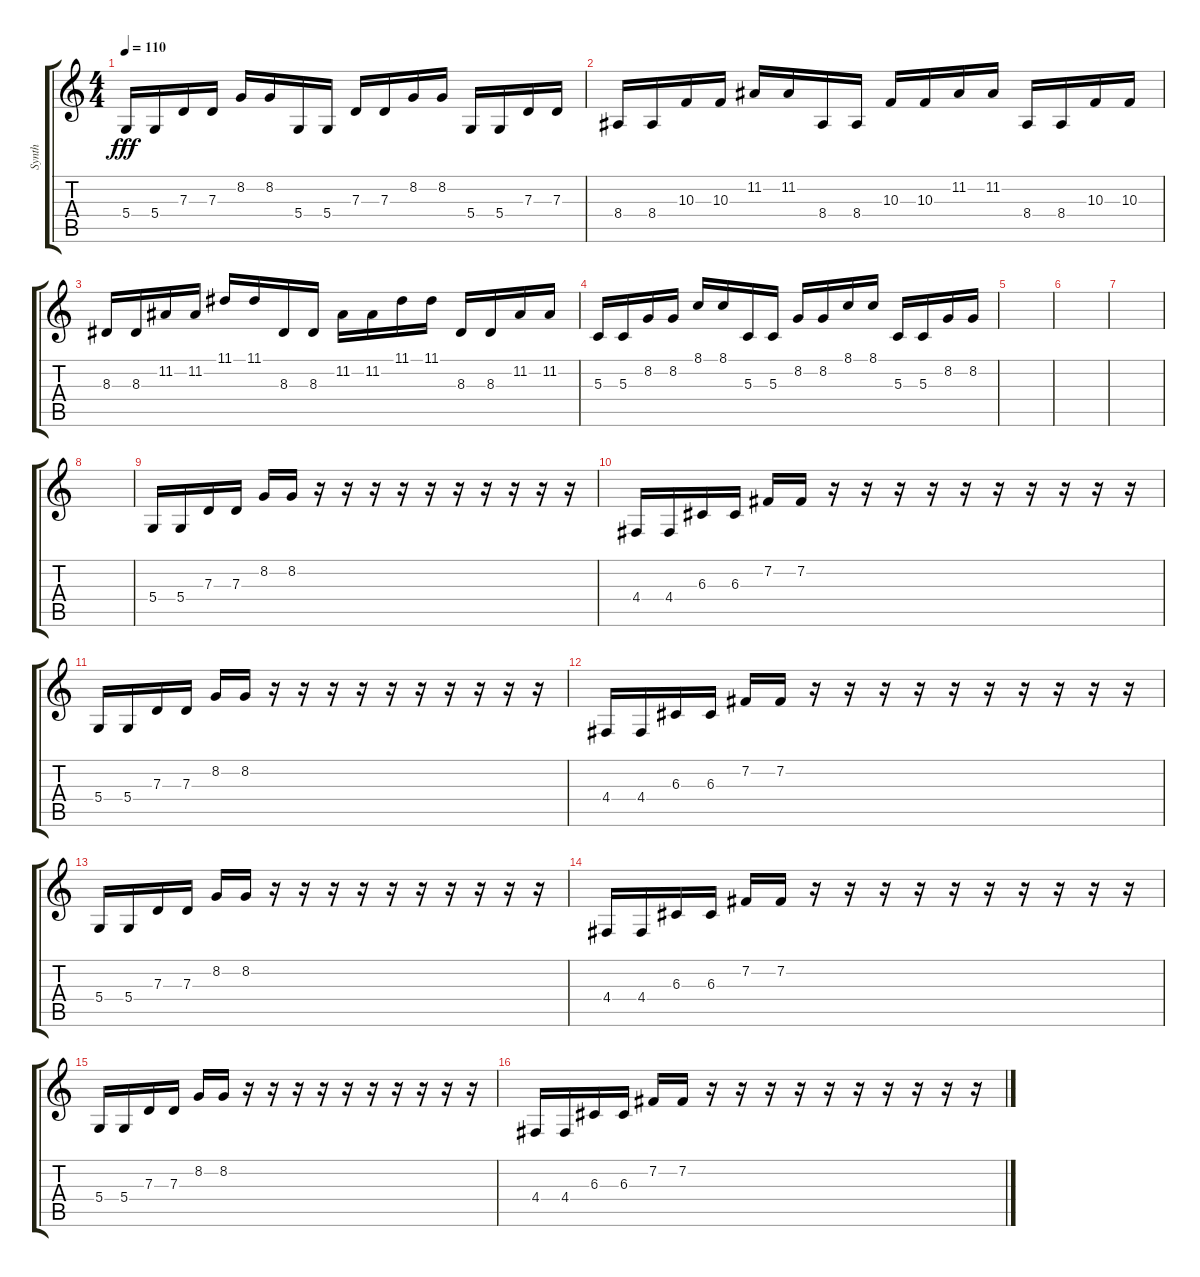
\track ("Synth" "Synth") {instrument pad3polysynth}
\staff {score tabs}
\tuning (E4 B3 G3 D3 A2 E2) {hide}
\ts (4 4)
\tempo 110
\clef g2
\ks c
5.4.16{dy fff} 5.4.16 7.3.16 7.3.16 8.2.16 8.2.16 5.4.16 5.4.16 7.3.16 7.3.16 8.2.16 8.2.16 5.4.16 5.4.16 7.3.16 7.3.16 |
8.4.16 8.4.16 10.3.16 10.3.16 11.2.16 11.2.16 8.4.16 8.4.16 10.3.16 10.3.16 11.2.16 11.2.16 8.4.16 8.4.16 10.3.16 10.3.16 |
8.3.16 8.3.16 11.2.16 11.2.16 11.1.16 11.1.16 8.3.16 8.3.16 11.2.16 11.2.16 11.1.16 11.1.16 8.3.16 8.3.16 11.2.16 11.2.16 |
5.3.16 5.3.16 8.2.16 8.2.16 8.1.16 8.1.16 5.3.16 5.3.16 8.2.16 8.2.16 8.1.16 8.1.16 5.3.16 5.3.16 8.2.16 8.2.16 |
|
|
|
|
5.4.16 5.4.16 7.3.16 7.3.16 8.2.16 8.2.16 r.16 r.16 r.16 r.16 r.16 r.16 r.16 r.16 r.16 r.16 |
4.4.16 4.4.16 6.3.16 6.3.16 7.2.16 7.2.16 r.16 r.16 r.16 r.16 r.16 r.16 r.16 r.16 r.16 r.16 |
5.4.16 5.4.16 7.3.16 7.3.16 8.2.16 8.2.16 r.16 r.16 r.16 r.16 r.16 r.16 r.16 r.16 r.16 r.16 |
4.4.16 4.4.16 6.3.16 6.3.16 7.2.16 7.2.16 r.16 r.16 r.16 r.16 r.16 r.16 r.16 r.16 r.16 r.16 |
5.4.16 5.4.16 7.3.16 7.3.16 8.2.16 8.2.16 r.16 r.16 r.16 r.16 r.16 r.16 r.16 r.16 r.16 r.16 |
4.4.16 4.4.16 6.3.16 6.3.16 7.2.16 7.2.16 r.16 r.16 r.16 r.16 r.16 r.16 r.16 r.16 r.16 r.16 |
5.4.16 5.4.16 7.3.16 7.3.16 8.2.16 8.2.16 r.16 r.16 r.16 r.16 r.16 r.16 r.16 r.16 r.16 r.16 |
4.4.16 4.4.16 6.3.16 6.3.16 7.2.16 7.2.16 r.16 r.16 r.16 r.16 r.16 r.16 r.16 r.16 r.16 r.16
